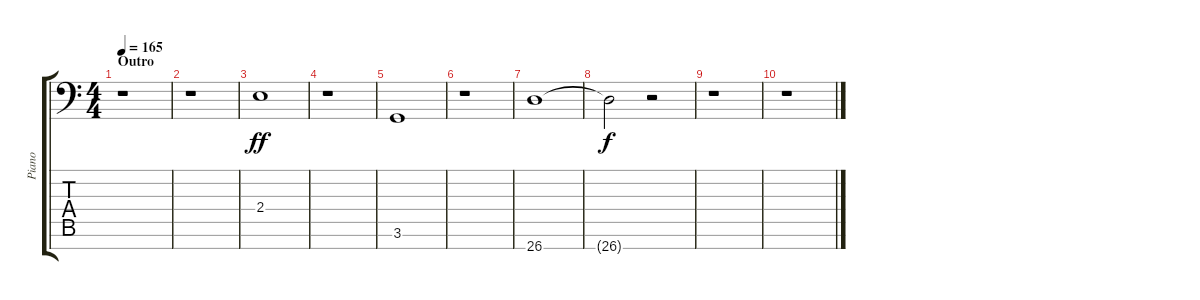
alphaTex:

\track ("Piano" "Piano") {instrument acousticgrandpiano}
\staff {score tabs}
\tuning (C8 B3 G3 D3 A2 E2 C-1) {hide}
\ts (4 4)
\section ("" "Outro")
\tempo 165
\clef f4
\ks c
r.1{dy f} |
r.1 |
2.4.1{dy ff} |
r.1 |
3.6.1 |
r.1 |
26.7.1 |
26.7{t}.2{dy f} r.2 |
r.1 |
r.1
